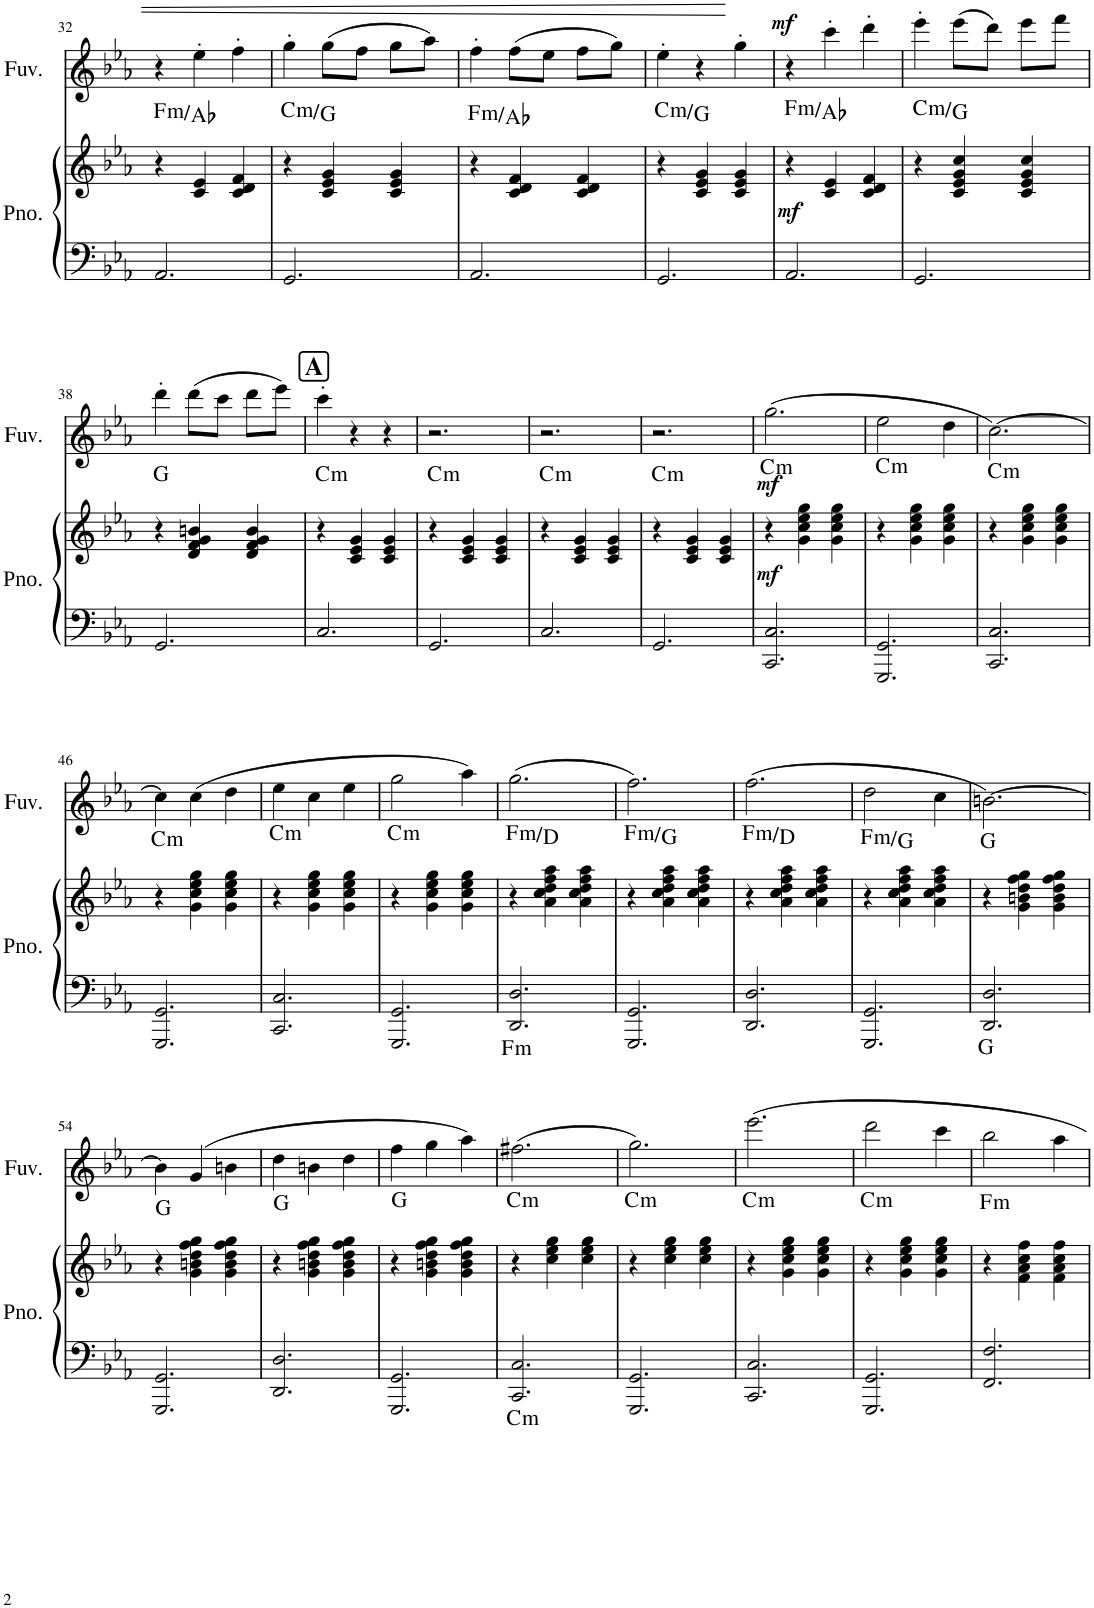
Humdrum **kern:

**kern	**kern	**dynam	**harte	**kern	**dynam	**harte
*part2	*part2	*part2	*part2	*part1	*part1	*part1
*staff3	*staff2	*staff2/3	*	*staff1	*staff1	*
*I"Piano	*	*	*	*I"Fuvola	*	*
*I'Pno.	*	*	*	*I'Fuv.	*	*
!!LO:PB:g=z
*clefF4	*clefG2	*	*	*clefG2	*	*
*k[b-e-a-]	*k[b-e-a-]	*	*	*k[b-e-a-]	*	*
*M3/4	*M3/4	*	*	*M3/4	*	*
=32	=32	=32	=32	=32	=32	=32
!	!	!	!	!	!	!LO:H:kt=m
2.AA-/	4r	.	.	4r	.	F:min/b3
.	4c/ 4e-/	.	.	4ee-'\	.	.
.	4c/ 4d/ 4f/	.	.	4ff'\	.	.
=33	=33	=33	=33	=33	=33	=33
!	!	!	!	!	!	!LO:H:kt=m
2.GG/	4r	.	.	4gg'\	.	C:min/5
.	4c/ 4e-/ 4g/	.	.	(8gg\L	.	.
.	.	.	.	8ff\J	.	.
.	4c/ 4e-/ 4g/	.	.	8gg\L	.	.
.	.	.	.	8aa-\J)	.	.
=34	=34	=34	=34	=34	=34	=34
!	!	!	!	!	!	!LO:H:kt=m
2.AA-/	4r	.	.	4ff'\	.	F:min/b3
.	4c/ 4d/ 4f/	.	.	(8ff\L	.	.
.	.	.	.	8ee-\J	.	.
.	4c/ 4d/ 4f/	.	.	8ff\L	.	.
.	.	.	.	8gg\J)	.	.
=35	=35	=35	=35	=35	=35	=35
!	!	!	!	!	!	!LO:H:kt=m
2.GG/	4r	.	.	4ee-'\	.	C:min/5
.	4c/ 4e-/ 4g/	.	.	4r	.	.
.	4c/ 4e-/ 4g/	.	.	4gg'\	.	.
=36	=36	=36	=36	=36	=36	=36
!	!	!LO:DY:a=2	!	!	!LO:DY:a	!LO:H:kt=m
2.AA-/	4r	mf	.	4r	mf	F:min/b3
.	4c/ 4e-/	.	.	4ccc'\	.	.
.	4c/ 4d/ 4f/	.	.	4ddd'\	.	.
=37	=37	=37	=37	=37	=37	=37
!	!	!	!	!	!	!LO:H:kt=m
2.GG/	4r	.	.	4eee-'\	.	C:min/5
.	4c/ 4e-/ 4g/ 4cc/	.	.	(8eee-\L	.	.
.	.	.	.	8ddd\J)	.	.
.	4c/ 4e-/ 4g/ 4cc/	.	.	8eee-\L	.	.
.	.	.	.	8fff\J	.	.
!!LO:LB:g=z
=38	=38	=38	=38	=38	=38	=38
2.GG/	4r	.	.	4ddd'\	.	G:maj
.	4d/ 4f/ 4g/ 4bn/	.	.	(8ddd\L	.	.
.	.	.	.	8ccc\J	.	.
.	4d/ 4f/ 4g/ 4b/	.	.	8ddd\L	.	.
.	.	.	.	8eee-\J)	.	.
!!LO:REH:place=s1:a:B:cj:fs=14:t=A
=39	=39	=39	=39	=39	=39	=39
!	!	!	!	!	!	!LO:H:kt=m
2.C/	4r	.	.	4ccc'\	.	C:min
.	4c/ 4e-/ 4g/	.	.	4r	.	.
.	4c/ 4e-/ 4g/	.	.	4r	.	.
=40	=40	=40	=40	=40	=40	=40
!	!	!	!	!	!	!LO:H:kt=m
2.GG/	4r	.	.	2.r	.	C:min
.	4c/ 4e-/ 4g/	.	.	.	.	.
.	4c/ 4e-/ 4g/	.	.	.	.	.
=41	=41	=41	=41	=41	=41	=41
!	!	!	!	!	!	!LO:H:kt=m
2.C/	4r	.	.	2.r	.	C:min
.	4c/ 4e-/ 4g/	.	.	.	.	.
.	4c/ 4e-/ 4g/	.	.	.	.	.
=42	=42	=42	=42	=42	=42	=42
!	!	!	!	!	!	!LO:H:kt=m
2.GG/	4r	.	.	2.r	.	C:min
.	4c/ 4e-/ 4g/	.	.	.	.	.
.	4c/ 4e-/ 4g/	.	.	.	.	.
=43	=43	=43	=43	=43	=43	=43
!	!	!LO:DY:a=2	!	!	!LO:DY:b	!LO:H:kt=m
2.CC/ 2.C/	4r	mf	.	(2.gg\	mf	C:min
.	4g\ 4cc\ 4ee-\ 4gg\	.	.	.	.	.
.	4g\ 4cc\ 4ee-\ 4gg\	.	.	.	.	.
=44	=44	=44	=44	=44	=44	=44
!	!	!	!	!	!	!LO:H:kt=m
2.GGG/ 2.GG/	4r	.	.	2ee-\	.	C:min
.	4g\ 4cc\ 4ee-\ 4gg\	.	.	.	.	.
.	4g\ 4cc\ 4ee-\ 4gg\	.	.	4dd\	.	.
=45	=45	=45	=45	=45	=45	=45
!	!	!	!	!	!	!LO:H:kt=m
2.CC/ 2.C/	4r	.	.	[2.cc\)	.	C:min
.	4g\ 4cc\ 4ee-\ 4gg\	.	.	.	.	.
.	4g\ 4cc\ 4ee-\ 4gg\	.	.	.	.	.
!!LO:LB:g=z
=46	=46	=46	=46	=46	=46	=46
!	!	!	!	!	!	!LO:H:kt=m
2.GGG/ 2.GG/	4r	.	.	4cc\]	.	C:min
.	4g\ 4cc\ 4ee-\ 4gg\	.	.	(4cc\	.	.
.	4g\ 4cc\ 4ee-\ 4gg\	.	.	4dd\	.	.
=47	=47	=47	=47	=47	=47	=47
!	!	!	!	!	!	!LO:H:kt=m
2.CC/ 2.C/	4r	.	.	4ee-\	.	C:min
.	4g\ 4cc\ 4ee-\ 4gg\	.	.	4cc\	.	.
.	4g\ 4cc\ 4ee-\ 4gg\	.	.	4ee-\	.	.
=48	=48	=48	=48	=48	=48	=48
!	!	!	!	!	!	!LO:H:kt=m
2.GGG/ 2.GG/	4r	.	.	2gg\	.	C:min
.	4g\ 4cc\ 4ee-\ 4gg\	.	.	.	.	.
.	4g\ 4cc\ 4ee-\ 4gg\	.	.	4aa-\)	.	.
=49	=49	=49	=49	=49	=49	=49
!	!	!	!LO:H:kt=m	!	!	!LO:H:kt=m
2.DD/ 2.D/	4r	.	F:min	(2.gg\	.	F:min/6
.	4a-\ 4cc\ 4dd\ 4ff\ 4aa-\	.	.	.	.	.
.	4a-\ 4cc\ 4dd\ 4ff\ 4aa-\	.	.	.	.	.
=50	=50	=50	=50	=50	=50	=50
!	!	!	!	!	!	!LO:H:kt=m
2.GGG/ 2.GG/	4r	.	.	2.ff\)	.	F:min/2
.	4a-\ 4cc\ 4dd\ 4ff\ 4aa-\	.	.	.	.	.
.	4a-\ 4cc\ 4dd\ 4ff\ 4aa-\	.	.	.	.	.
=51	=51	=51	=51	=51	=51	=51
!	!	!	!	!	!	!LO:H:kt=m
2.DD/ 2.D/	4r	.	.	(2.ff\	.	F:min/6
.	4a-\ 4cc\ 4dd\ 4ff\ 4aa-\	.	.	.	.	.
.	4a-\ 4cc\ 4dd\ 4ff\ 4aa-\	.	.	.	.	.
=52	=52	=52	=52	=52	=52	=52
!	!	!	!	!	!	!LO:H:kt=m
2.GGG/ 2.GG/	4r	.	.	2dd\	.	F:min/2
.	4a-\ 4cc\ 4dd\ 4ff\ 4aa-\	.	.	.	.	.
.	4a-\ 4cc\ 4dd\ 4ff\ 4aa-\	.	.	4cc\	.	.
=53	=53	=53	=53	=53	=53	=53
2.DD/ 2.D/	4r	.	G:maj	[2.bn\)	.	G:maj
.	4g\ 4bn\ 4dd\ 4ff\ 4gg\	.	.	.	.	.
.	4g\ 4b\ 4dd\ 4ff\ 4gg\	.	.	.	.	.
!!LO:LB:g=z
=54	=54	=54	=54	=54	=54	=54
2.GGG/ 2.GG/	4r	.	.	4b\]	.	G:maj
.	4g\ 4bn\ 4dd\ 4ff\ 4gg\	.	.	(4g/	.	.
.	4g\ 4b\ 4dd\ 4ff\ 4gg\	.	.	4bn\	.	.
=55	=55	=55	=55	=55	=55	=55
2.DD/ 2.D/	4r	.	.	4dd\	.	G:maj
.	4g\ 4bn\ 4dd\ 4ff\ 4gg\	.	.	4bn\	.	.
.	4g\ 4b\ 4dd\ 4ff\ 4gg\	.	.	4dd\	.	.
=56	=56	=56	=56	=56	=56	=56
2.GGG/ 2.GG/	4r	.	.	4ff\	.	G:maj
.	4g\ 4bn\ 4dd\ 4ff\ 4gg\	.	.	4gg\	.	.
.	4g\ 4b\ 4dd\ 4ff\ 4gg\	.	.	4aa-\)	.	.
=57	=57	=57	=57	=57	=57	=57
!	!	!	!LO:H:kt=m	!	!	!LO:H:kt=m
2.CC/ 2.C/	4r	.	C:min	(2.ff#X\	.	C:min
.	4cc\ 4ee-\ 4gg\	.	.	.	.	.
.	4cc\ 4ee-\ 4gg\	.	.	.	.	.
=58	=58	=58	=58	=58	=58	=58
!	!	!	!	!	!	!LO:H:kt=m
2.GGG/ 2.GG/	4r	.	.	2.gg\)	.	C:min
.	4cc\ 4ee-\ 4gg\	.	.	.	.	.
.	4cc\ 4ee-\ 4gg\	.	.	.	.	.
=59	=59	=59	=59	=59	=59	=59
!	!	!	!	!	!	!LO:H:kt=m
2.CC/ 2.C/	4r	.	.	2.eee-\	.	C:min
.	4g\ 4cc\ 4ee-\ 4gg\	.	.	.	.	.
.	4g\ 4cc\ 4ee-\ 4gg\	.	.	.	.	.
=60	=60	=60	=60	=60	=60	=60
!	!	!	!	!	!	!LO:H:kt=m
2.GGG/ 2.GG/	4r	.	.	2ddd\	.	C:min
.	4g\ 4cc\ 4ee-\ 4gg\	.	.	.	.	.
.	4g\ 4cc\ 4ee-\ 4gg\	.	.	4ccc\	.	.
=61	=61	=61	=61	=61	=61	=61
!	!	!	!	!	!	!LO:H:kt=m
2.FF/ 2.F/	4r	.	.	2bb-\	.	F:min
.	4f\ 4a-\ 4cc\ 4ff\	.	.	.	.	.
.	4f\ 4a-\ 4cc\ 4ff\	.	.	4aa-\	.	.
=	=	=	=	=	=	=
*-	*-	*-	*-	*-	*-	*-
